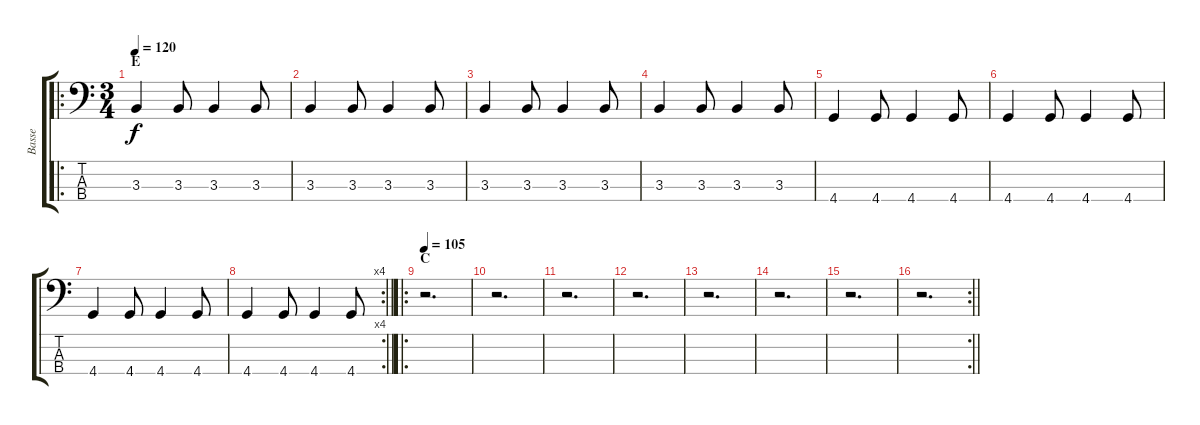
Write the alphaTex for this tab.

\track ("Basse" "Basse") {instrument electricbassfinger}
\staff {score tabs}
\tuning (Gb2 Db2 Ab1 Eb1) {hide}
\ro
\ts (3 4)
\section ("" "E")
\tempo 120
\clef f4
\ks c
3.3.4{dy f} 3.3.8 3.3.4 3.3.8 |
3.3.4 3.3.8 3.3.4 3.3.8 |
3.3.4 3.3.8 3.3.4 3.3.8 |
3.3.4 3.3.8 3.3.4 3.3.8 |
4.4.4 4.4.8 4.4.4 4.4.8 |
4.4.4 4.4.8 4.4.4 4.4.8 |
4.4.4 4.4.8 4.4.4 4.4.8 |
\rc 4
\barLineRight lightlight
4.4.4 4.4.8 4.4.4 4.4.8 |
\ro
\section ("" "C")
\tempo 105
r.2{d} |
r.2{d} |
r.2{d} |
r.2{d} |
r.2{d} |
r.2{d} |
r.2{d} |
\rc 2
\barLineRight lightlight
r.2{d}
